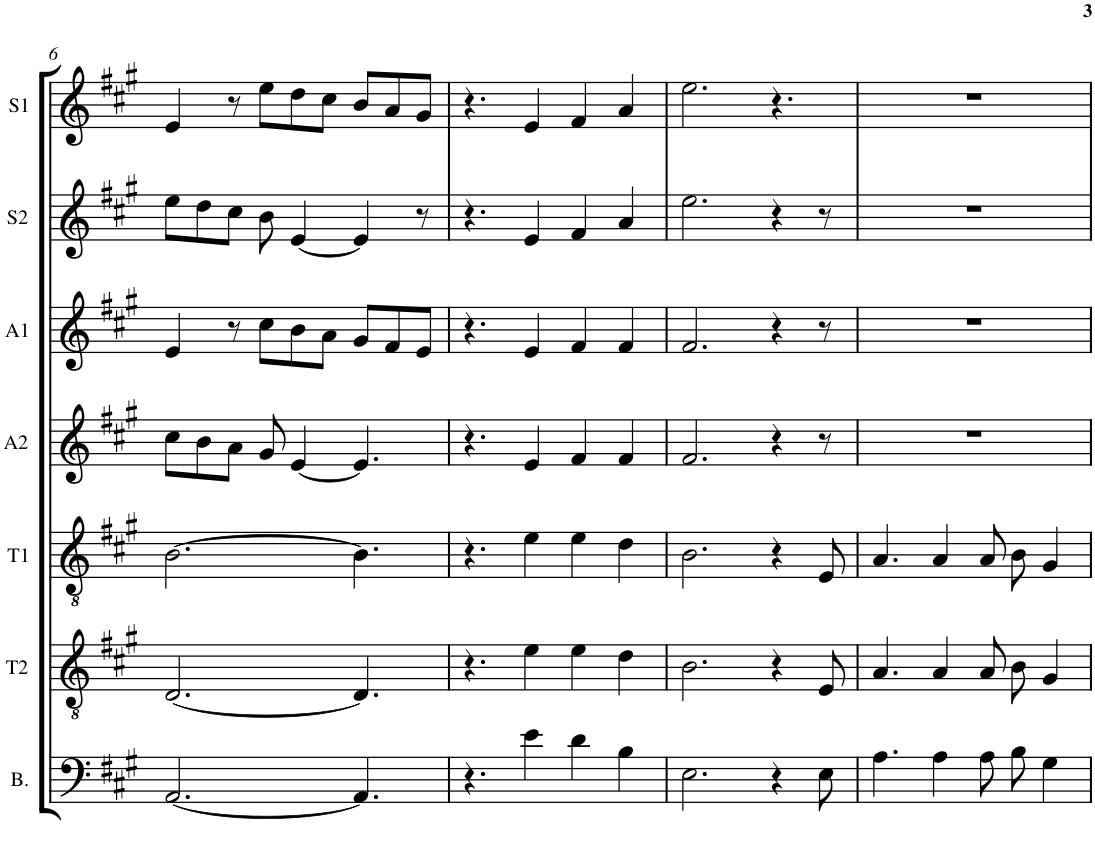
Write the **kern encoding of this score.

**kern	**kern	**kern	**kern	**kern	**kern	**kern
*part7	*part6	*part5	*part4	*part3	*part2	*part1
*staff7	*staff6	*staff5	*staff4	*staff3	*staff2	*staff1
*I"Bass	*I"Ten. 2	*I"Ten. 1	*I"Alto 2	*I"Alto 1	*I"Sop. 2	*I"Sop. 1
*I'B.	*I'T2	*I'T1	*I'A2	*I'A1	*I'S2	*I'S1
!!LO:PB:g=z
*clefF4	*clefGv2	*clefGv2	*clefG2	*clefG2	*clefG2	*clefG2
*k[f#c#g#]	*k[f#c#g#]	*k[f#c#g#]	*k[f#c#g#]	*k[f#c#g#]	*k[f#c#g#]	*k[f#c#g#]
*A:	*A:	*A:	*A:	*A:	*A:	*A:
*M9/8	*M9/8	*M9/8	*M9/8	*M9/8	*M9/8	*M9/8
=6	=6	=6	=6	=6	=6	=6
[2.AA/	[2.D/	[2.B\	8cc#\L	4e/	8ee\L	4e/
.	.	.	8b\	.	8dd\	.
.	.	.	8a\J	8r	8cc#\J	8r
.	.	.	8g#/	8cc#\L	8b\	8ee\L
.	.	.	[4e/	8b\	[4e/	8dd\
.	.	.	.	8a\J	.	8cc#\J
4.AA/]	4.D/]	4.B\]	4.e/]	8g#/L	4e/]	8b/L
.	.	.	.	8f#/	.	8a/
.	.	.	.	8e/J	8r	8g#/J
=7	=7	=7	=7	=7	=7	=7
4.r	4.r	4.r	4.r	4.r	4.r	4.r
4e\	4e\	4e\	4e/	4e/	4e/	4e/
4d\	4e\	4e\	4f#/	4f#/	4f#/	4f#/
4B\	4d\	4d\	4f#/	4f#/	4a/	4a/
=8	=8	=8	=8	=8	=8	=8
2.E\	2.B\	2.B\	2.f#/	2.f#/	2.ee\	2.ee\
4r	4r	4r	4r	4r	4r	4.r
8E\	8E/	8E/	8r	8r	8r	.
=9	=9	=9	=9	=9	=9	=9
4.A\	4.A/	4.A/	8%9r	8%9r	8%9r	8%9r
4A\	4A/	4A/	.	.	.	.
8A\	8A/	8A/	.	.	.	.
8B\	8B\	8B\	.	.	.	.
4G#\	4G#/	4G#/	.	.	.	.
=	=	=	=	=	=	=
*-	*-	*-	*-	*-	*-	*-
